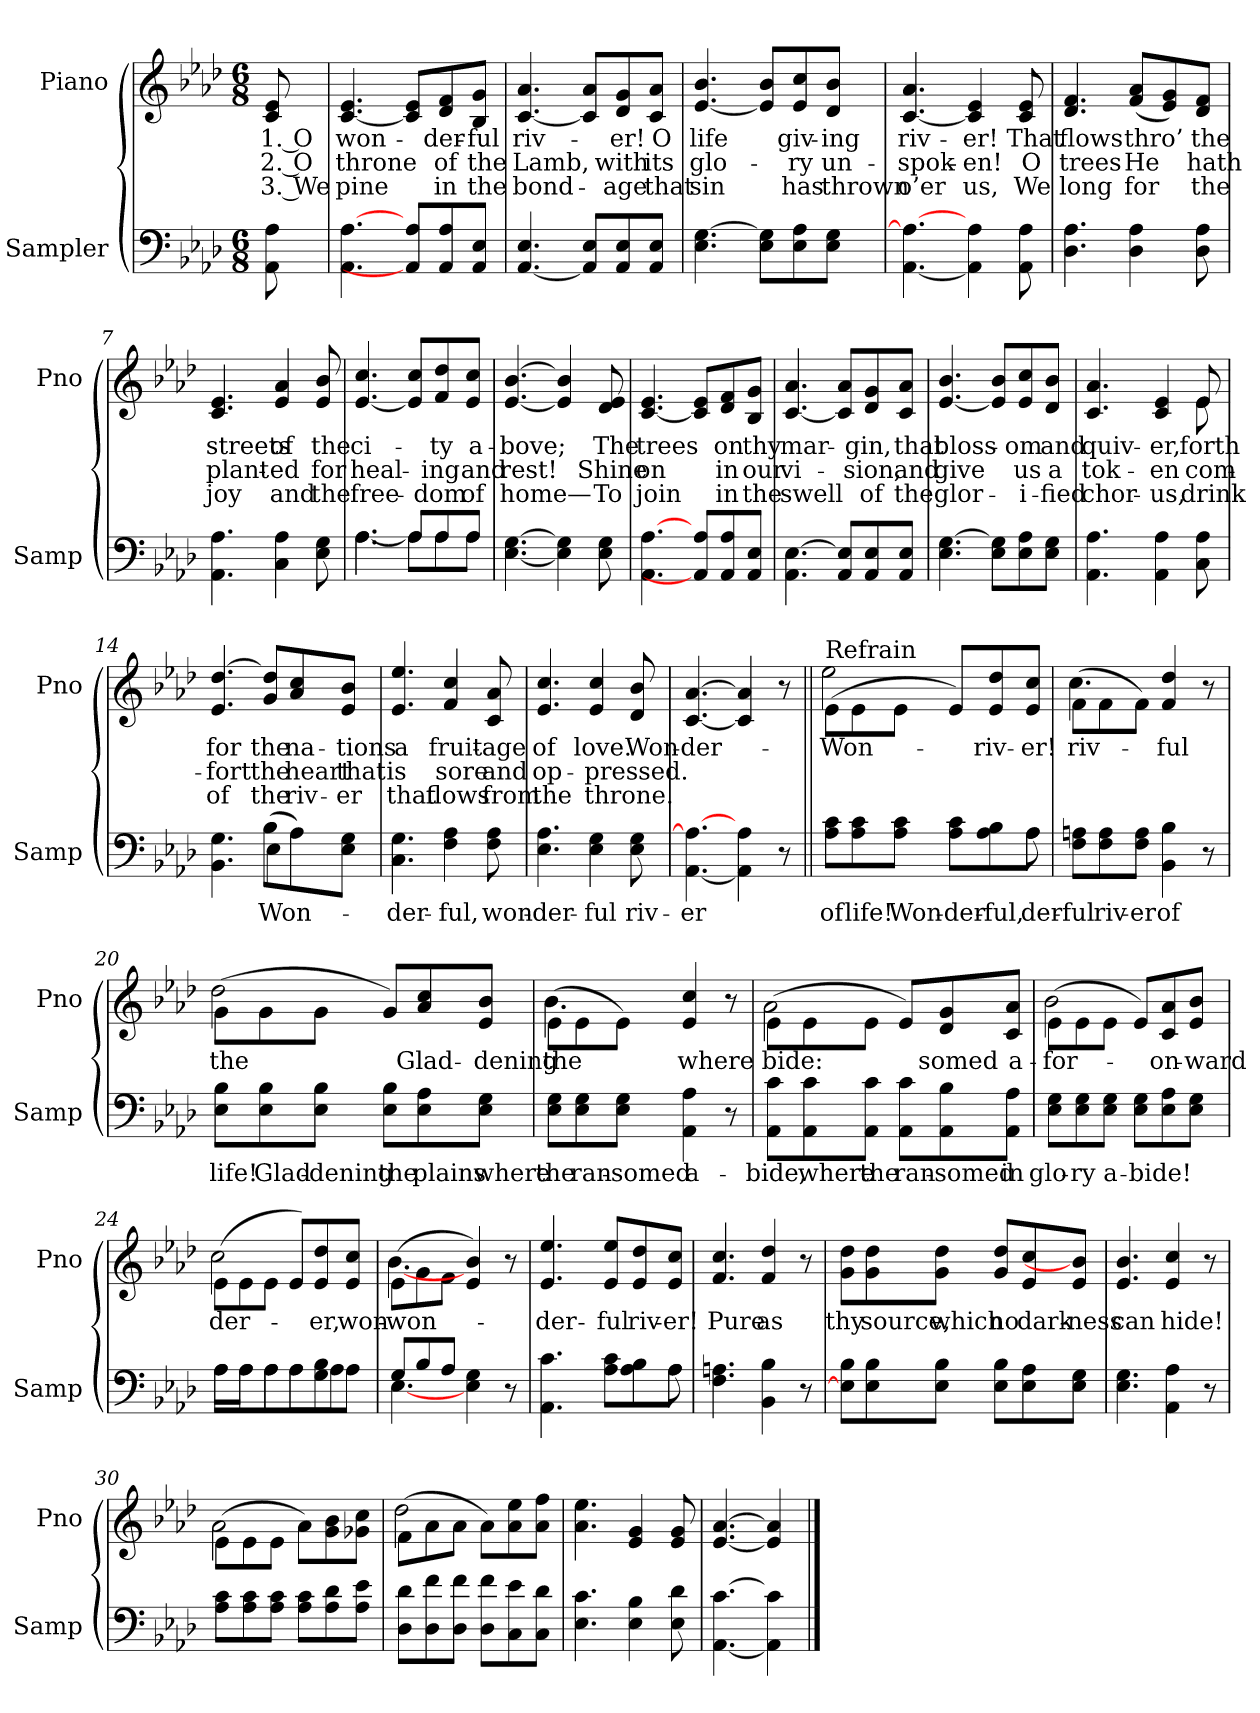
**kern	**text	**kern	**text	**text	**text
*part2	*part2	*part1	*part1	*part1	*part1
*staff2	*staff2	*staff1	*staff1	*staff1	*staff1
*I"Sampler	*	*I"Piano	*	*	*
*I'Samp	*	*I'Pno	*	*	*
*clefF4	*	*clefG2	*	*	*
*k[b-e-a-d-]	*	*k[b-e-a-d-]	*	*	*
*A-:	*	*A-:	*	*	*
*M6/8	*	*M6/8	*	*	*
=1	=1	=1	=1	=1	=1
8AA- 8A-	.	8c 8e-	1. O	2. O	3. We
=2	=2	=2	=2	=2	=2
4.AA- [4.A-	.	[4.c 4.e-	won-	throne	pine
8AA-]/ 8A-/L	.	8c]/ 8e-/L	.	.	.
8AA-/ 8A-/	.	8d-/ 8f/	-der-	of	in
8AA-/ 8E-/J	.	8B-/ 8g/J	-ful	the	the
=3	=3	=3	=3	=3	=3
[4.AA- 4.E-	.	[4.c 4.a-	riv-	Lamb,	bond-
8AA-]/ 8E-/L	.	8c]/ 8a-/L	.	.	.
8AA-/ 8E-/	.	8d-/ 8g/	-er!	with	-age
8AA-/ 8E-/J	.	8c/ 8a-/J	O	its	that
=4	=4	=4	=4	=4	=4
4.E- [4.G	.	[4.e- 4.b-	life	glo-	sin
8E-\ 8G]\L	.	8e-]/ 8b-/L	.	.	.
8E-\ 8A-\	.	8e-/ 8cc/	giv-	-ry	has
8E-\ 8G\J	.	8d-/ 8b-/J	-ing	un-	thrown
=5	=5	=5	=5	=5	=5
[4.AA- 4.A-_	.	[4.c 4.a-	riv-	-spok-	o’er
4AA-] 4A-	.	4c] 4e-	-er!	-en!	us,
8AA- 8A-	.	8c 8e-	That	O	We
=6	=6	=6	=6	=6	=6
4.D- 4.A-	.	4.d- 4.f	flows	trees	long
4D- 4A-	.	(8f/ 8a-/L	thro’	He	for
.	.	8e-/ 8g/)	.	.	.
8D- 8A-	.	8d-/ 8f/J	the	hath	the
=7	=7	=7	=7	=7	=7
4.AA- 4.A-	.	4.c 4.e-	streets	plant-	joy
4C 4A-	.	4e- 4a-	of	-ed	and
8E- 8G	.	8e- 8b-	the	for	the
=8	=8	=8	=8	=8	=8
*^	*	*	*	*	*
4.A-\	[4.A-	.	[4.e- 4.cc	ci-	heal-	free-
8A-/L	8A-\L]	.	8e-]/ 8cc/L	.	.	.
8A-/	8A-\	.	8f/ 8dd-/	-ty	-ing	-dom
8A-/J	8A-\J	.	8e-/ 8cc/J	a-	and	of
*v	*v	*	*	*	*	*
=9	=9	=9	=9	=9	=9
[4.E- [4.G	.	[4.e- [4.b-	-bove;	rest!	home—
4E-\] 4G\]	.	4e-] 4b-]	.	.	.
8E-\ 8G\	.	8d- 8e-	The	Shine	To
=10	=10	=10	=10	=10	=10
4.AA-\ [4.A-\	.	[4.c 4.e-	trees	on	join
8AA-]/ 8A-/L	.	8c]/ 8e-/L	.	.	.
8AA-/ 8A-/	.	8d-/ 8f/	on	in	in
8AA-/ 8E-/J	.	8B-/ 8g/J	thy	our	the
=11	=11	=11	=11	=11	=11
4.AA-\ [4.E-\	.	[4.c 4.a-	mar-	vi-	swell
8AA-/ 8E-]/L	.	8c]/ 8a-/L	.	.	.
8AA-/ 8E-/	.	8d-/ 8g/	-gin,	-sion,	of
8AA-/ 8E-/J	.	8c/ 8a-/J	that	and	the
=12	=12	=12	=12	=12	=12
4.E- [4.G	.	[4.e- 4.b-	bloss-	give	glor-
8E-\ 8G]\L	.	8e-]/ 8b-/L	.	.	.
8E-\ 8A-\	.	8e-/ 8cc/	-om	us	-i-
8E-\ 8G\J	.	8d-/ 8b-/J	and	a	-fied
=13	=13	=13	=13	=13	=13
*	*	*^	*	*	*
4.AA- 4.A-	.	4.c 4.a-	8ryy	quiv-	tok-	chor-
*	*	*v	*v	*	*	*
4AA- 4A-	.	4c 4e-	-er,	-en	-us,
*	*	*^	*	*	*
8C 8A-	.	8e-/	8e-	forth	com-	drink
*	*	*v	*v	*	*	*
=14	=14	=14	=14	=14	=14
*^	*	*	*	*	*
4.BB- 4.G	4.ryy	.	4.e- [4.dd-	for	-fort	of
(8B-\L	4E-	Won-	8g/ 8dd-]/L	the	the	the
8A-\)	.	.	8a-/ 8cc/	na-	heart	riv-
8E-\ 8G\J	8ryy	.	8e-/ 8b-/J	-tions	that	-er
*v	*v	*	*	*	*	*
=15	=15	=15	=15	=15	=15
4.C 4.G	-der-	4.e- 4.ee-	a	is	that
4F 4A-	-ful,	4f 4cc	fruit-	sore	flows
8F 8A-	won-	8c 8a-	-age	and	from
=16	=16	=16	=16	=16	=16
4.E- 4.A-	-der-	4.e- 4.cc	of	op-	the
4E- 4G	-ful	4e- 4cc	love.	-pressed.	throne.
8E- 8G	riv-	8d- 8b-	Won-	.	.
=17	=17	=17	=17	=17	=17
[4.AA- 4.A-_	-er	[4.c [4.a-	-der-	.	.
4AA-] 4A-	.	4c] 4a-]	.	.	.
8r	.	8r	.	.	.
=18||	=18||	=18||	=18||	=18||	=18||
*^	*	*^	*	*	*
!	!	!	!LO:TX:t=Refrain	!	!	!	!
8A-\ 8c\L	8ryy	of	(8e-\L	2ee-	Won-	.	.
*v	*v	*	*	*	*	*	*
8A-\ 8c\	life!	8e-\	.	.	.	.
8A-\ 8c\J	Won-	8e-\J	.	.	.	.
8A-\ 8c\L	-der-	8e-/L)	.	.	.	.
8A-\ 8B-\	-ful,	8e-/ 8dd-/	4ryy	riv-	.	.
*^	*	*	*	*	*	*
8A-\J	8A-	-der-	8e-/ 8cc/J	.	-er!	.	.
*v	*v	*	*	*	*	*	*
=19	=19	=19	=19	=19	=19	=19
8F\ 8An\L	-ful	(8f\L	4.cc	riv-	.	.
8F\ 8A\	riv-	8f\	.	.	.	.
8F\ 8A\J	-er	8f\J)	.	.	.	.
4BB- 4B-	of	4f 4dd-	4.ryy	-ful	.	.
8r	.	8r	.	.	.	.
=20	=20	=20	=20	=20	=20	=20
8E-\ 8B-\L	life!	(8g\L	2dd-	the	.	.
8E-\ 8B-\	Glad-	8g\	.	.	.	.
8E-\ 8B-\J	-dening	8g\J	.	.	.	.
8E-\ 8B-\L	the	8g/L)	.	.	.	.
8E-\ 8A-\	plains	8a-/ 8cc/	4ryy	Glad-	.	.
8E-\ 8G\J	where	8e-/ 8b-/J	.	-dening	.	.
=21	=21	=21	=21	=21	=21	=21
8E-\ 8G\L	the	(8e-\L	4.b-	the	.	.
8E-\ 8G\	ran-	8e-\	.	.	.	.
8E-\ 8G\J	-somed	8e-\J)	.	.	.	.
4AA- 4A-	a-	4e- 4cc	4.ryy	where	.	.
8r	.	8r	.	.	.	.
=22	=22	=22	=22	=22	=22	=22
8AA-\ 8c\L	-bide,	(8e-\L	2a-	-bide:	.	.
8AA-\ 8c\	where	8e-\	.	.	.	.
8AA-\ 8c\J	the	8e-\J	.	.	.	.
8AA-\ 8c\L	ran-	8e-/L)	.	.	.	.
8AA-\ 8B-\	-somed	8d-/ 8g/	4ryy	-somed	.	.
8AA-\ 8A-\J	in	8c/ 8a-/J	.	a-	.	.
=23	=23	=23	=23	=23	=23	=23
8E-\ 8G\L	glo-	(8e-\L	2b-	for-	.	.
8E-\ 8G\	-ry	8e-\	.	.	.	.
8E-\ 8G\J	a-	8e-\J	.	.	.	.
8E-\ 8G\L	-bide!	8e-/L)	.	.	.	.
8E-\ 8A-\	.	8c/ 8a-/	4ryy	on-	.	.
8E-\ 8G\J	.	8e-/ 8b-/J	.	-ward	.	.
=24	=24	=24	=24	=24	=24	=24
*^	*	*	*	*	*	*
8A-\L	8A-\L	.	(8e-\L	2cc	-der-	.	.
8A-\	8A-\J	.	8e-\	.	.	.	.
8A-\J	8A-\L	.	8e-\J	.	.	.	.
8A-\L	8A-\	.	8e-/L)	.	.	.	.
8G\ 8B-\	8A-\J	.	8e-/ 8dd-/	4ryy	-er,	.	.
8A-\J	8ryy	.	8e-/ 8cc/J	.	won-	.	.
=25	=25	=25	=25	=25	=25	=25	=25
8G/L	[4.E-	.	(8e-\L	[4.b-	won-	.	.
8B-/	.	.	8g\	.	.	.	.
8A-/J	.	.	8f\J	.	.	.	.
4E- 4G	4.ryy	.	4e- 4b-)	4.ryy	.	.	.
8r	.	.	8r	.	.	.	.
*	*	*	*v	*v	*	*	*
=26	=26	=26	=26	=26	=26	=26
4.AA- 4.c	8ryy	.	4.e- 4.ee-	-der-	.	.
*v	*v	*	*	*	*	*
8A-\ 8c\L	.	8e-/ 8ee-/L	-ful	.	.
8A-\ 8B-\	.	8e-/ 8dd-/	riv-	.	.
*^	*	*	*	*	*
8A-\J	8A-	.	8e-/ 8cc/J	-er!	.	.
*v	*v	*	*	*	*	*
=27	=27	=27	=27	=27	=27
4.F 4.An	.	4.f 4.cc	Pure	.	.
4BB- 4B-	.	4f 4dd-	as	.	.
8r	.	8r	.	.	.
=28	=28	=28	=28	=28	=28
8E-]\ 8B-\L	.	8g\ 8dd-\L	thy	.	.
8E-\ 8B-\	.	8g\ 8dd-\	source,	.	.
8E-\ 8B-\J	.	8g\ 8dd-\J	which	.	.
8E-\ 8B-\L	.	8g/ 8dd-/L	no	.	.
8E-\ 8A-\	.	8e-/ 8cc/	dark-	.	.
8E-\ 8G\J	.	8e-/ 8b-]/J	-ness	.	.
=29	=29	=29	=29	=29	=29
4.E- 4.G	.	4.e- 4.b-	can	.	.
4AA- 4A-	.	4e- 4cc	hide!	.	.
8r	.	8r	.	.	.
=30	=30	=30	=30	=30	=30
*	*	*^	*	*	*
8A-\ 8c\L	.	(8e-\L	2a-	.	.	.
8A-\ 8c\	.	8e-\	.	.	.	.
8A-\ 8c\J	.	8e-\J	.	.	.	.
8A-\ 8c\L	.	8a-\L)	.	.	.	.
8A-\ 8d-\	.	8g\ 8b-\	4ryy	.	.	.
8A-\ 8e-\J	.	8g-X\ 8cc\J	.	.	.	.
=31	=31	=31	=31	=31	=31	=31
8D-\ 8d-\L	.	(8f\L	2dd-	.	.	.
8D-\ 8f\	.	8a-\	.	.	.	.
8D-\ 8f\J	.	8a-\J	.	.	.	.
8D-\ 8f\L	.	8a-\L)	.	.	.	.
8C\ 8e-\	.	8a-\ 8ee-\	4ryy	.	.	.
8C\ 8d-\J	.	8a-\ 8ff\J	.	.	.	.
*	*	*v	*v	*	*	*
=32	=32	=32	=32	=32	=32
4.E- 4.c	.	4.a- 4.ee-	.	.	.
4E- 4B-	.	4e- 4g	.	.	.
8E- 8d-	.	8e- 8g	.	.	.
=33	=33	=33	=33	=33	=33
[4.AA- [4.c	.	[4.e- [4.a-	.	.	.
4AA-] 4c]	.	4e-] 4a-]	.	.	.
==	==	==	==	==	==
*-	*-	*-	*-	*-	*-
